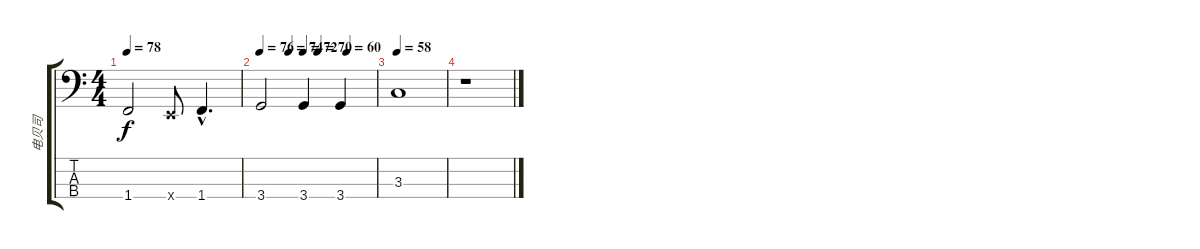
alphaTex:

\track ("电贝司" "电贝司") {instrument electricbassfinger}
\staff {score tabs}
\tuning (G2 D2 A1 E1) {hide}
\ts (4 4)
\tempo 78
\clef f4
\ks c
1.4.2{dy f} 0.4{x}.8 1.4{hac}.4{d} |
\tempo 76
\tempo (74 0.25)
\tempo (72 0.375)
\tempo (70 0.5)
\tempo (60 0.75)
3.4.2 3.4.4 3.4.4 |
\tempo 58
3.3.1 |
r.1
